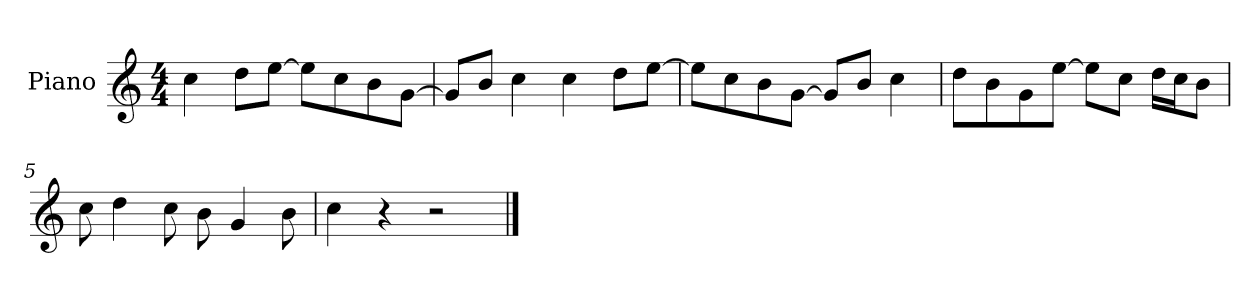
**kern
*part1
*staff1
*I"Piano
*I'P-no
*clefG2
*k[]
*M4/4
*MM90
=1
4cc\
8dd\L
[8ee\J
8ee\L]
8cc\
8b\
[8g\J
=2
8g/L]
8b/J
4cc\
4cc\
8dd\L
[8ee\J
=3
8ee\L]
8cc\
8b\
[8g\J
8g/L]
8b/J
4cc\
=4
8dd\L
8b\
8g\
[8ee\J
8ee\L]
8cc\J
16dd\LL
16cc\J
8b\J
=5
8cc\
4dd\
8cc\
8b\
4g/
8b\
=6
4cc\
4r
2r
==
*-
